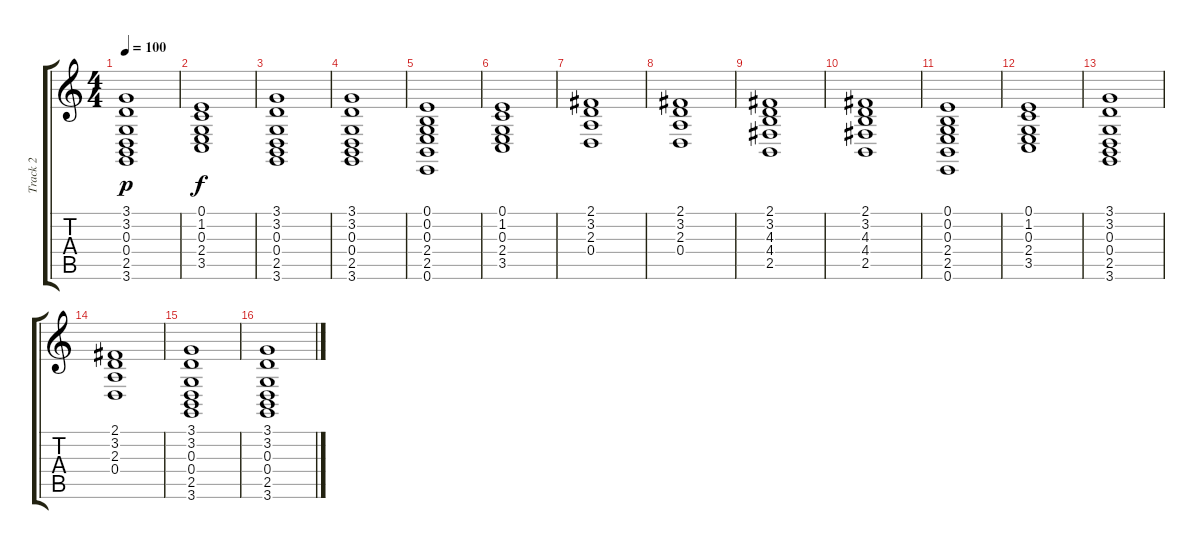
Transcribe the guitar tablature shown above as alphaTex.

\track ("Track 2" "Track 2") {instrument drawbarorgan}
\staff {score tabs}
\tuning (E4 B3 G3 D3 A2 E2) {hide}
\ts (4 4)
\tempo 100
\clef g2
\ks c
(3.1 3.2 0.3 0.4 2.5 3.6).1{dy p} |
(0.1 1.2 0.3 2.4 3.5).1{dy f} |
(3.1 3.2 0.3 0.4 2.5 3.6).1 |
(3.1 3.2 0.3 0.4 2.5 3.6).1 |
(0.1 0.2 0.3 2.4 2.5 0.6).1 |
(0.1 1.2 0.3 2.4 3.5).1 |
(2.1 3.2 2.3 0.4).1 |
(2.1 3.2 2.3 0.4).1 |
(2.1 3.2 4.3 4.4 2.5).1 |
(2.1 3.2 4.3 4.4 2.5).1 |
(0.1 0.2 0.3 2.4 2.5 0.6).1 |
(0.1 1.2 0.3 2.4 3.5).1 |
(3.1 3.2 0.3 0.4 2.5 3.6).1 |
(2.1 3.2 2.3 0.4).1 |
(3.1 3.2 0.3 0.4 2.5 3.6).1 |
(3.1 3.2 0.3 0.4 2.5 3.6).1
